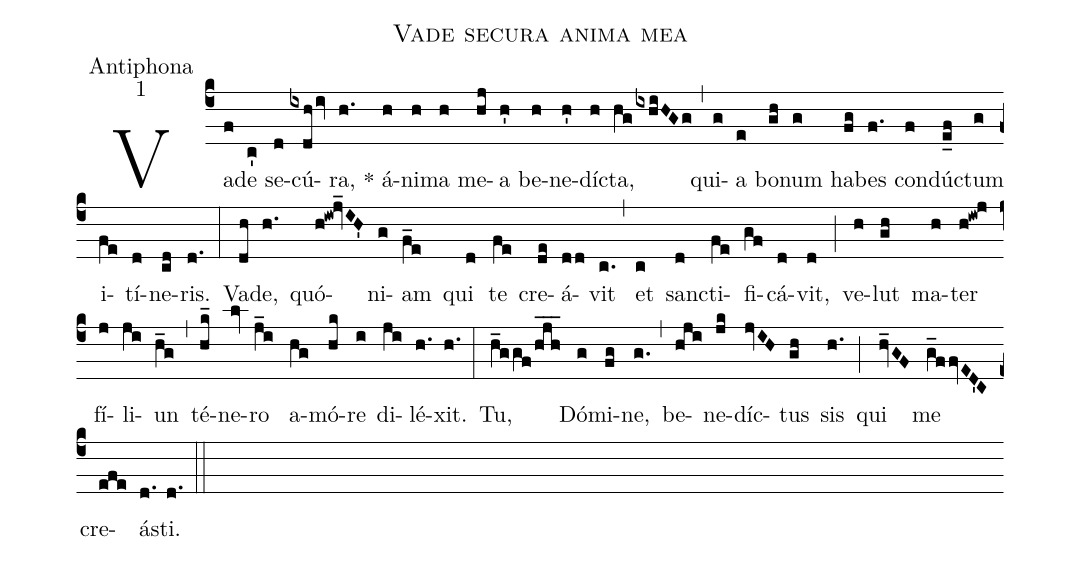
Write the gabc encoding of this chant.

name:Vade secura anima mea;
office-part:Antiphona;
mode:1;
%%
(c4)Va(f)de(c') se(d)cú(ixdhiv)ra,(h.) * á(h)ni(h)ma(h) me(hj)a(h') be(h)ne(h')dí(h)cta,(hg@ixhiHGg) (,) qui(g)a(e) bo(gh)num(g) ha(fg)bes(f.) con(f)dú(e_f)ctum(g) i(fe)tí(d)ne(cd)ris.(d.) (:) Va(dh)de,(h.) quó(h@iw@jv_IH')ni(g)am(f_e) qui(d) te(fe) cre(de)á(dd)vit(c.) (,) et(c) san(d)cti(fe)fi(gf)cá(d)vit,(d) (;) ve(h)lut(gh) ma(h)ter(h@iw!j) fí(j)li(ji)un(h_g) (,) té(hk_)ne(lv)ro(j_i) a(hg)mó(hk)re(i) di(ji)lé(h.)xit.(h.) (:) Tu,(h_ggf/hjh___) Dó(g)mi(fg)ne,(g.) (,) be(hji)ne(jk)díc(jvIH)tus(gh) sis(h.) (;) qui(hv_GF) me(g_f/fvED'C) cre(efe)á(d.)sti.(d.) (::)
